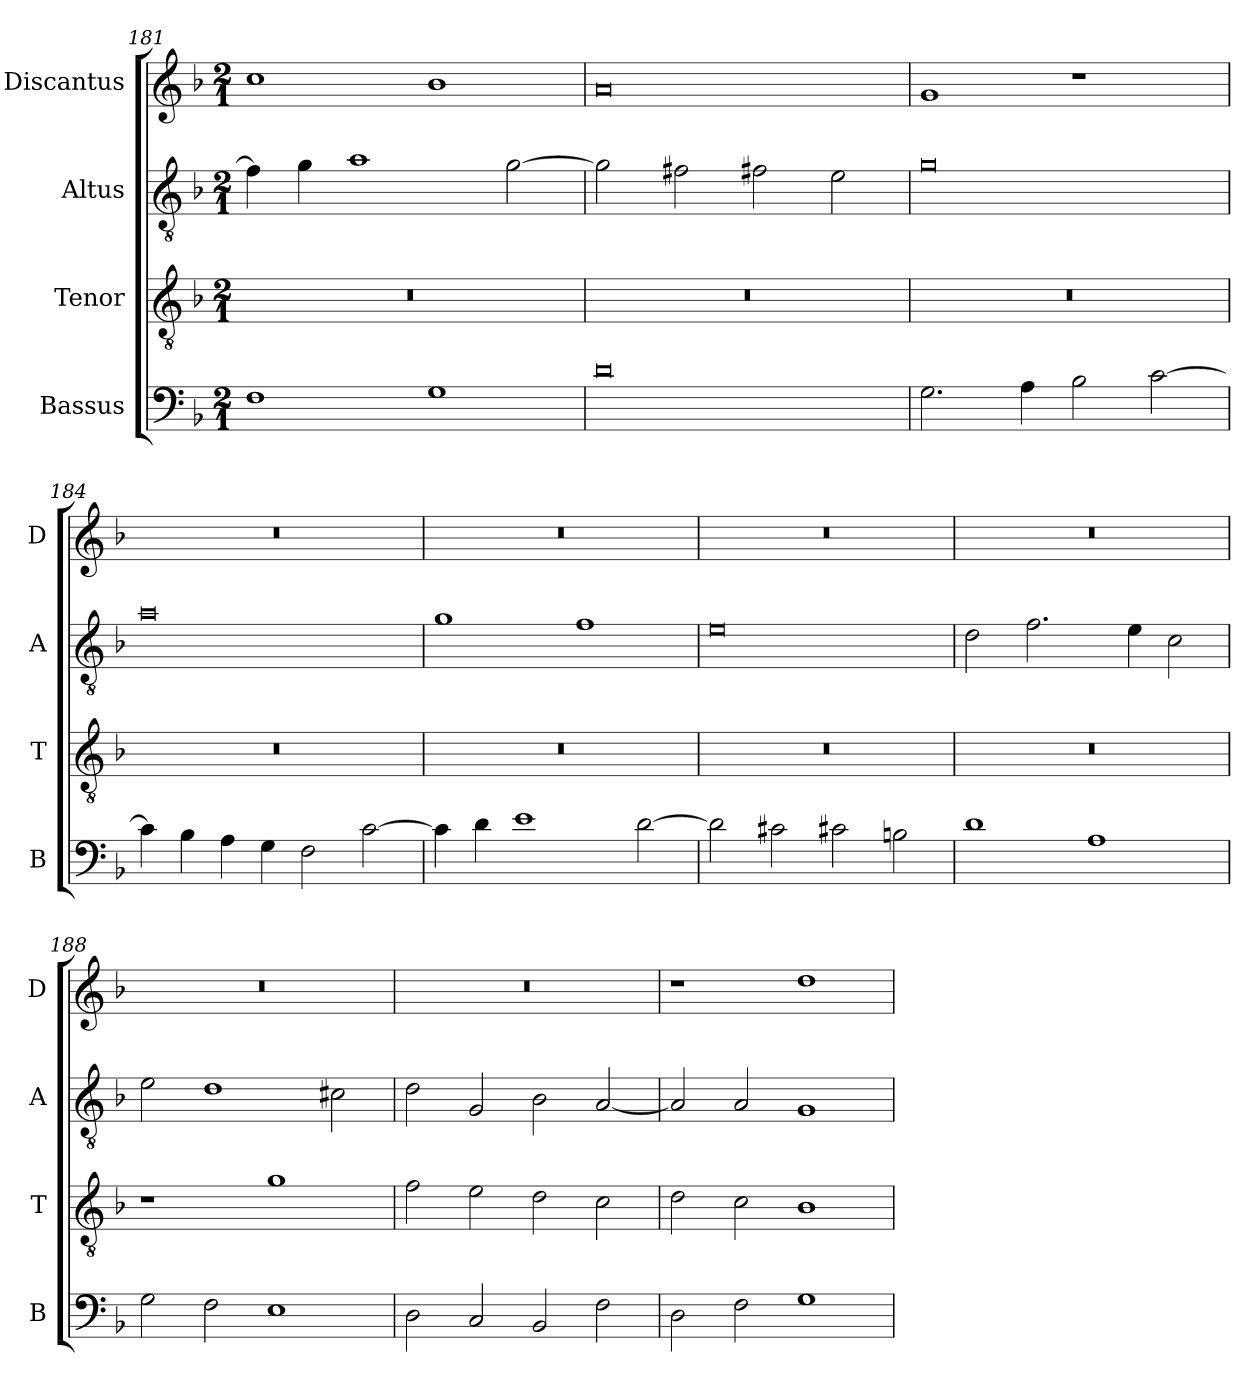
**kern	**kern	**kern	**kern
*part4	*part3	*part2	*part1
*staff4	*staff3	*staff2	*staff1
*I"Bassus	*I"Tenor	*I"Altus	*I"Discantus
*I'B	*I'T	*I'A	*I'D
*clefF4	*clefGv2	*clefGv2	*clefG2
*k[b-]	*k[b-]	*k[b-]	*k[b-]
*M2/1	*M2/1	*M2/1	*M2/1
=181	=181	=181	=181
1F	0r	4f\]	1cc
.	.	4g\	.
.	.	1a	.
1G	.	.	1b-
.	.	[2g\	.
=182	=182	=182	=182
0d	0r	2g\]	0a
.	.	2f#X\	.
.	.	2f#X\	.
.	.	2e\	.
=183	=183	=183	=183
2.G\	0r	0g	1g
4A\	.	.	.
2B-\	.	.	1r
[2c\	.	.	.
=184	=184	=184	=184
4c\]	0r	0a	0r
4B-\	.	.	.
4A\	.	.	.
4G\	.	.	.
2F\	.	.	.
[2c\	.	.	.
=185	=185	=185	=185
4c\]	0r	1g	0r
4d\	.	.	.
1e	.	.	.
.	.	1f	.
[2d\	.	.	.
=186	=186	=186	=186
2d\]	0r	0e	0r
2c#X\	.	.	.
2c#X\	.	.	.
2Bn\	.	.	.
=187	=187	=187	=187
1d	0r	2d\	0r
.	.	2.f\	.
1A	.	.	.
.	.	4e\	.
.	.	2c\	.
=188	=188	=188	=188
2G\	1r	2e\	0r
2F\	.	1d	.
1E	1g	.	.
.	.	2c#X\	.
=189	=189	=189	=189
2D\	2f\	2d\	0r
2C/	2e\	2G/	.
2BB-/	2d\	2B-\	.
2F\	2c\	[2A/	.
=190	=190	=190	=190
2D\	2d\	2A/]	1r
2F\	2c\	2A/	.
1G	1B-	1G	1dd
=	=	=	=
*-	*-	*-	*-
